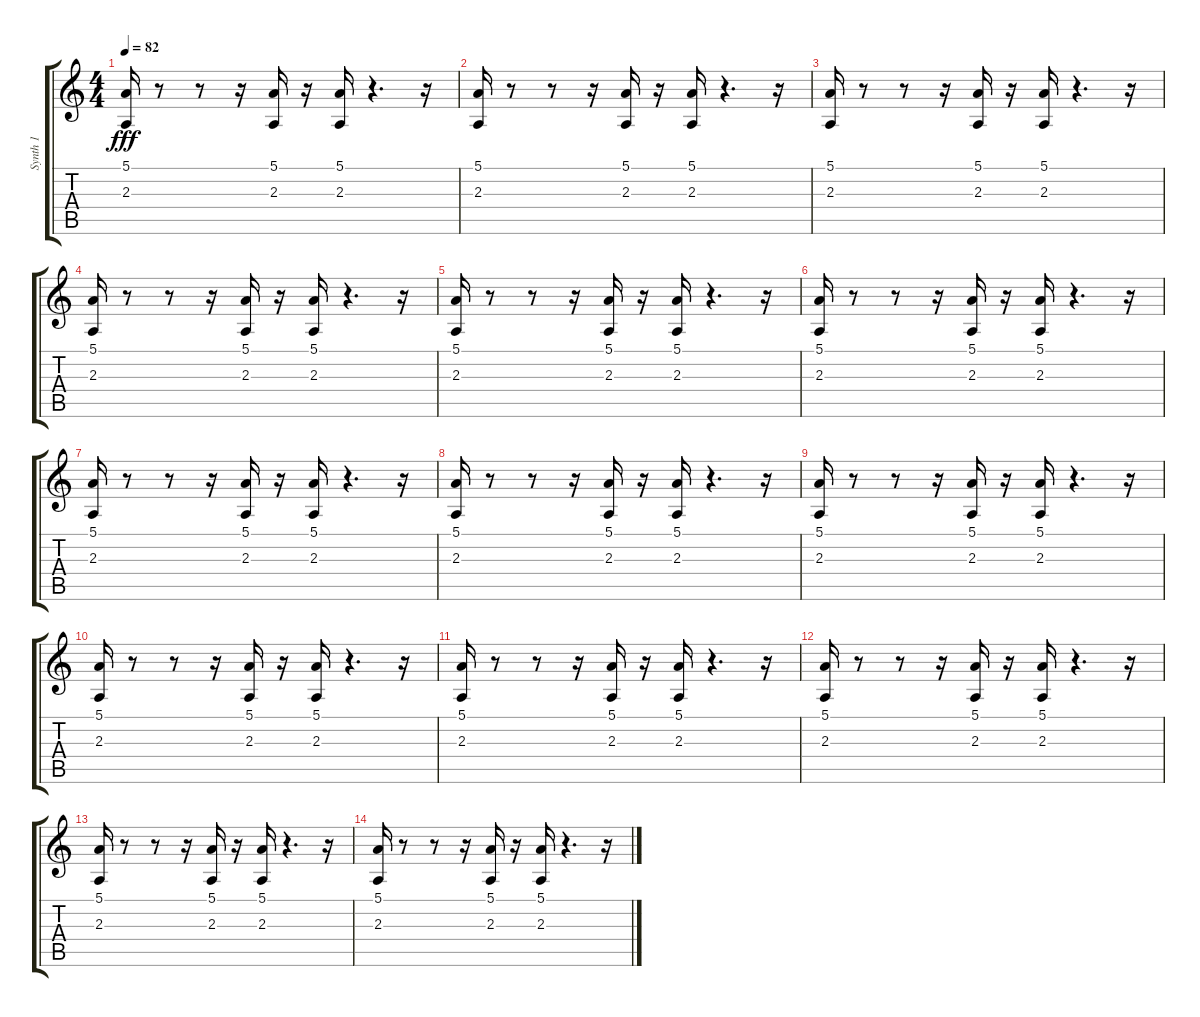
\track ("Synth 1" "Synth 1") {instrument pad7halo}
\staff {score tabs}
\tuning (E4 B3 G3 D3 A2 E2) {hide}
\ts (4 4)
\tempo 82
\clef g2
\ks c
(5.1 2.3).16{dy fff} r.8 r.8 r.16 (5.1 2.3).16 r.16 (5.1 2.3).16 r.4{d} r.16 |
(5.1 2.3).16 r.8 r.8 r.16 (5.1 2.3).16 r.16 (5.1 2.3).16 r.4{d} r.16 |
(5.1 2.3).16 r.8 r.8 r.16 (5.1 2.3).16 r.16 (5.1 2.3).16 r.4{d} r.16 |
(5.1 2.3).16 r.8 r.8 r.16 (5.1 2.3).16 r.16 (5.1 2.3).16 r.4{d} r.16 |
(5.1 2.3).16 r.8 r.8 r.16 (5.1 2.3).16 r.16 (5.1 2.3).16 r.4{d} r.16 |
(5.1 2.3).16 r.8 r.8 r.16 (5.1 2.3).16 r.16 (5.1 2.3).16 r.4{d} r.16 |
(5.1 2.3).16 r.8 r.8 r.16 (5.1 2.3).16 r.16 (5.1 2.3).16 r.4{d} r.16 |
(5.1 2.3).16 r.8 r.8 r.16 (5.1 2.3).16 r.16 (5.1 2.3).16 r.4{d} r.16 |
(5.1 2.3).16 r.8 r.8 r.16 (5.1 2.3).16 r.16 (5.1 2.3).16 r.4{d} r.16 |
(5.1 2.3).16 r.8 r.8 r.16 (5.1 2.3).16 r.16 (5.1 2.3).16 r.4{d} r.16 |
(5.1 2.3).16 r.8 r.8 r.16 (5.1 2.3).16 r.16 (5.1 2.3).16 r.4{d} r.16 |
(5.1 2.3).16 r.8 r.8 r.16 (5.1 2.3).16 r.16 (5.1 2.3).16 r.4{d} r.16 |
(5.1 2.3).16 r.8 r.8 r.16 (5.1 2.3).16 r.16 (5.1 2.3).16 r.4{d} r.16 |
(5.1 2.3).16 r.8 r.8 r.16 (5.1 2.3).16 r.16 (5.1 2.3).16 r.4{d} r.16
